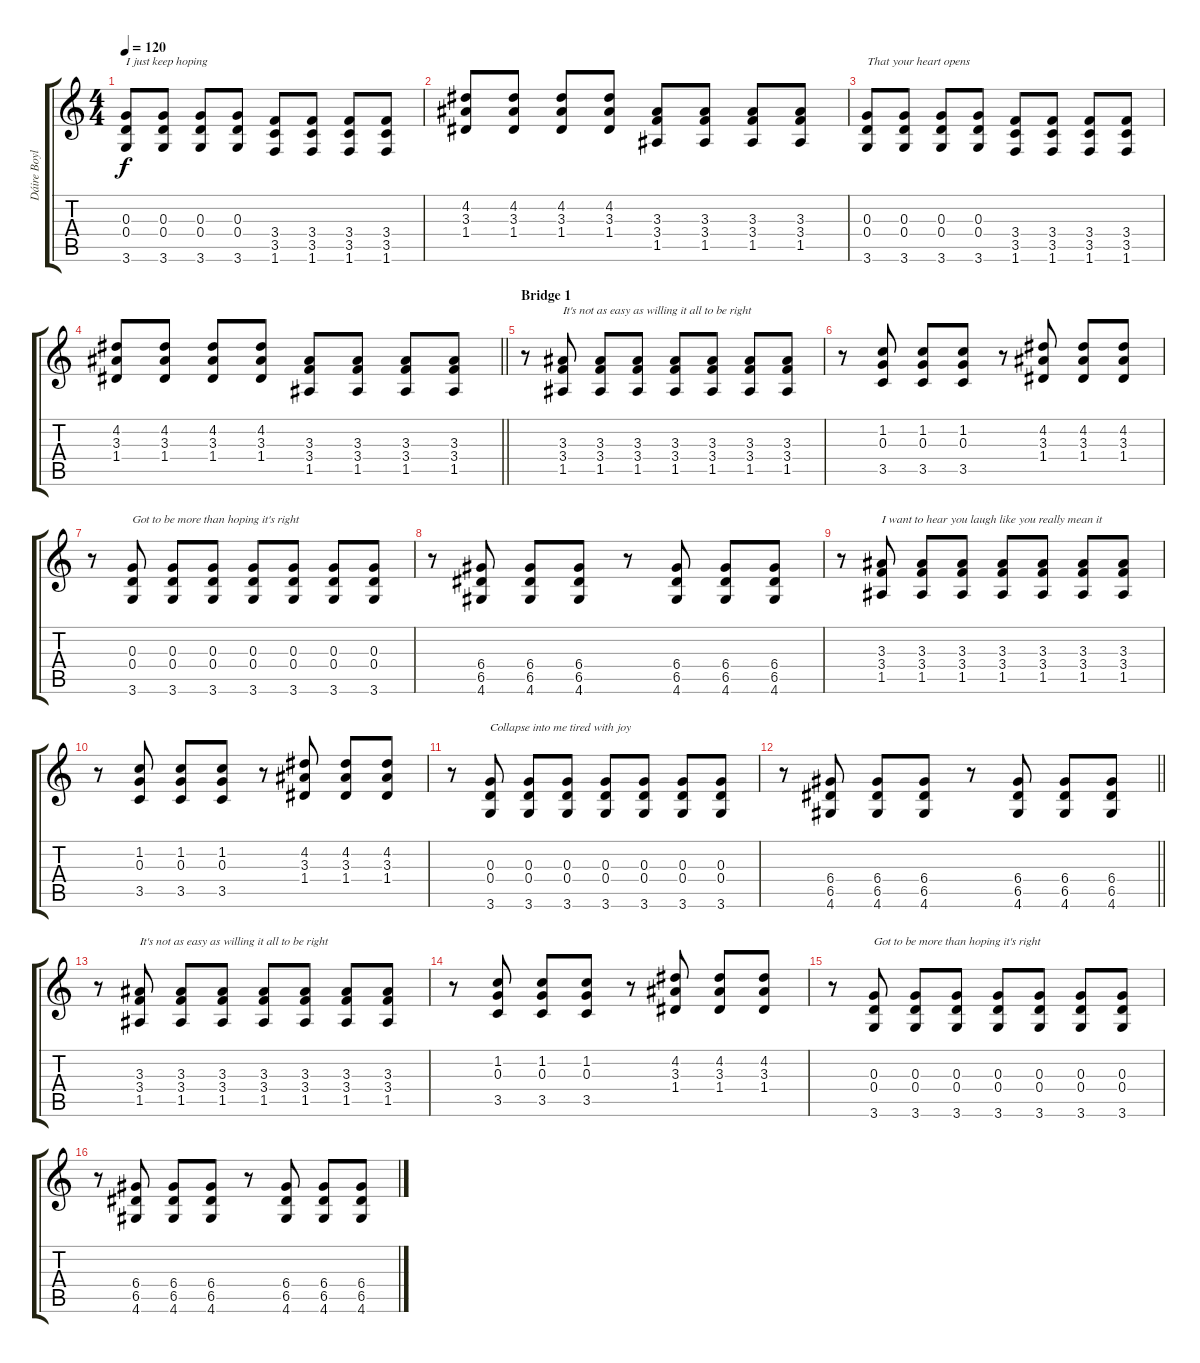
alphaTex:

\track ("Dáire Boyle" "Dáire Boyl") {instrument distortionguitar}
\staff {score tabs}
\tuning (E4 B3 G3 D3 A2 E2) {hide}
\ts (4 4)
\tempo 120
\clef g2
\ks c
(0.3 0.4 3.6).8{txt "I just keep hoping" dy f} (0.3 0.4 3.6).8 (0.3 0.4 3.6).8 (0.3 0.4 3.6).8 (3.4 3.5 1.6).8 (3.4 3.5 1.6).8 (3.4 3.5 1.6).8 (3.4 3.5 1.6).8 |
(4.2 3.3 1.4).8 (4.2 3.3 1.4).8 (4.2 3.3 1.4).8 (4.2 3.3 1.4).8 (3.3 3.4 1.5).8 (3.3 3.4 1.5).8 (3.3 3.4 1.5).8 (3.3 3.4 1.5).8 |
(0.3 0.4 3.6).8{txt "That your heart opens"} (0.3 0.4 3.6).8 (0.3 0.4 3.6).8 (0.3 0.4 3.6).8 (3.4 3.5 1.6).8 (3.4 3.5 1.6).8 (3.4 3.5 1.6).8 (3.4 3.5 1.6).8 |
\barLineRight lightlight
(4.2 3.3 1.4).8 (4.2 3.3 1.4).8 (4.2 3.3 1.4).8 (4.2 3.3 1.4).8 (3.3 3.4 1.5).8 (3.3 3.4 1.5).8 (3.3 3.4 1.5).8 (3.3 3.4 1.5).8 |
\section ("" "Bridge 1")
r.8 (3.3 3.4 1.5).8{txt "It's not as easy as willing it all to be right"} (3.3 3.4 1.5).8 (3.3 3.4 1.5).8 (3.3 3.4 1.5).8 (3.3 3.4 1.5).8 (3.3 3.4 1.5).8 (3.3 3.4 1.5).8 |
r.8 (1.2 0.3 3.5).8 (1.2 0.3 3.5).8 (1.2 0.3 3.5).8 r.8 (4.2 3.3 1.4).8 (4.2 3.3 1.4).8 (4.2 3.3 1.4).8 |
r.8 (0.3 0.4 3.6).8{txt "Got to be more than hoping it's right"} (0.3 0.4 3.6).8 (0.3 0.4 3.6).8 (0.3 0.4 3.6).8 (0.3 0.4 3.6).8 (0.3 0.4 3.6).8 (0.3 0.4 3.6).8 |
r.8 (6.4 6.5 4.6).8 (6.4 6.5 4.6).8 (6.4 6.5 4.6).8 r.8 (6.4 6.5 4.6).8 (6.4 6.5 4.6).8 (6.4 6.5 4.6).8 |
r.8 (3.3 3.4 1.5).8{txt "I want to hear you laugh like you really mean it"} (3.3 3.4 1.5).8 (3.3 3.4 1.5).8 (3.3 3.4 1.5).8 (3.3 3.4 1.5).8 (3.3 3.4 1.5).8 (3.3 3.4 1.5).8 |
r.8 (1.2 0.3 3.5).8 (1.2 0.3 3.5).8 (1.2 0.3 3.5).8 r.8 (4.2 3.3 1.4).8 (4.2 3.3 1.4).8 (4.2 3.3 1.4).8 |
r.8 (0.3 0.4 3.6).8{txt "Collapse into me tired with joy"} (0.3 0.4 3.6).8 (0.3 0.4 3.6).8 (0.3 0.4 3.6).8 (0.3 0.4 3.6).8 (0.3 0.4 3.6).8 (0.3 0.4 3.6).8 |
\barLineRight lightlight
r.8 (6.4 6.5 4.6).8 (6.4 6.5 4.6).8 (6.4 6.5 4.6).8 r.8 (6.4 6.5 4.6).8 (6.4 6.5 4.6).8 (6.4 6.5 4.6).8 |
r.8 (3.3 3.4 1.5).8{txt "It's not as easy as willing it all to be right"} (3.3 3.4 1.5).8 (3.3 3.4 1.5).8 (3.3 3.4 1.5).8 (3.3 3.4 1.5).8 (3.3 3.4 1.5).8 (3.3 3.4 1.5).8 |
r.8 (1.2 0.3 3.5).8 (1.2 0.3 3.5).8 (1.2 0.3 3.5).8 r.8 (4.2 3.3 1.4).8 (4.2 3.3 1.4).8 (4.2 3.3 1.4).8 |
r.8 (0.3 0.4 3.6).8{txt "Got to be more than hoping it's right"} (0.3 0.4 3.6).8 (0.3 0.4 3.6).8 (0.3 0.4 3.6).8 (0.3 0.4 3.6).8 (0.3 0.4 3.6).8 (0.3 0.4 3.6).8 |
r.8 (6.4 6.5 4.6).8 (6.4 6.5 4.6).8 (6.4 6.5 4.6).8 r.8 (6.4 6.5 4.6).8 (6.4 6.5 4.6).8 (6.4 6.5 4.6).8
